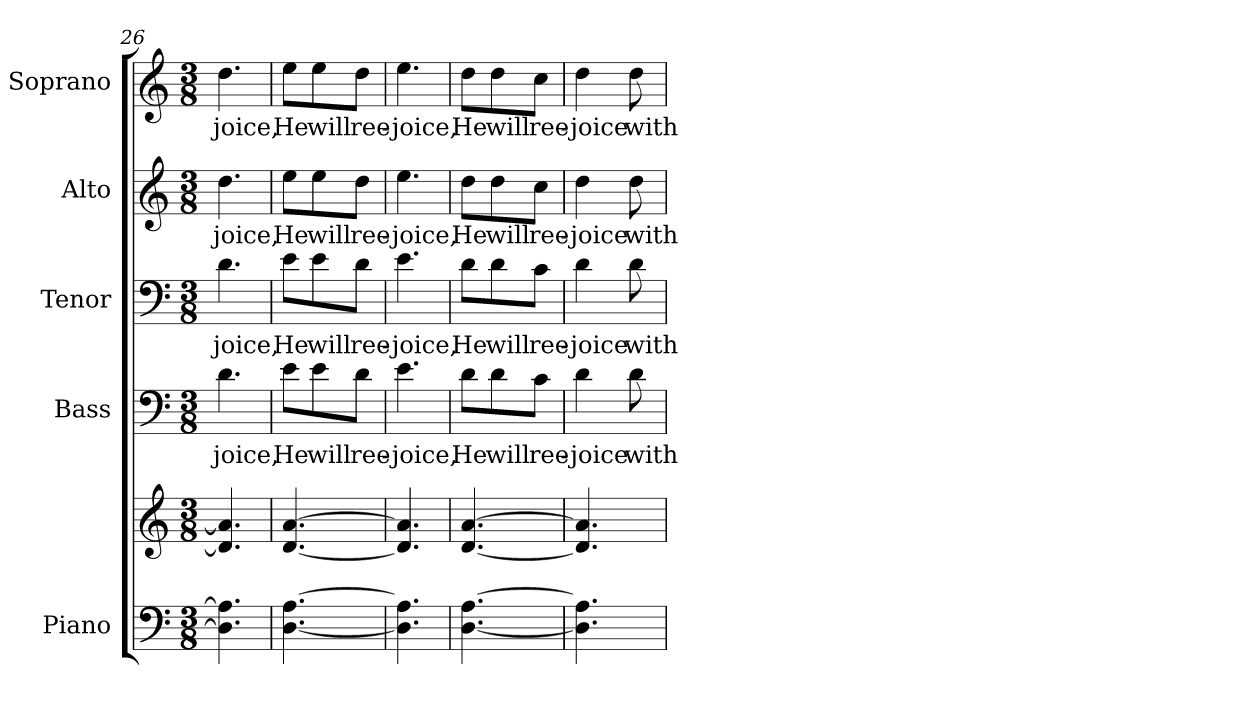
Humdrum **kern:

**kern	**kern	**kern	**text	**kern	**text	**kern	**text	**kern	**text
*part5	*part5	*part4	*part4	*part3	*part3	*part2	*part2	*part1	*part1
*staff6	*staff5	*staff4	*staff4	*staff3	*staff3	*staff2	*staff2	*staff1	*staff1
*I"Piano	*	*I"Bass	*	*I"Tenor	*	*I"Alto	*	*I"Soprano	*
*I'Pno.	*	*I'B.	*	*I'T.	*	*I'A.	*	*I'S.	*
!!LO:PB:g=z
*clefF4	*clefG2	*clefF4	*	*clefF4	*	*clefG2	*	*clefG2	*
*k[]	*k[]	*k[]	*	*k[]	*	*k[]	*	*k[]	*
*C:	*C:	*C:	*	*C:	*	*C:	*	*C:	*
*M3/8	*M3/8	*M3/8	*	*M3/8	*	*M3/8	*	*M3/8	*
=26	=26	=26	=26	=26	=26	=26	=26	=26	=26
!	!	!	!LO:LY:b:color=#000000	!	!	!	!	!	!
!	!	!	!	!	!LO:LY:b:color=#000000	!	!	!	!
!	!	!	!	!	!	!	!LO:LY:b:color=#000000	!	!
!	!	!	!	!	!	!	!	!	!LO:LY:b:color=#000000
4.Di\] 4.Ai]	4.di/] 4.ai]	4.di\	-joice,	4.di\	-joice,	4.ddi\	-joice,	4.ddi\	-joice,
=27	=27	=27	=27	=27	=27	=27	=27	=27	=27
!	!	!	!LO:LY:b:color=#000000	!	!	!	!	!	!
!	!	!	!	!	!LO:LY:b:color=#000000	!	!	!	!
!	!	!	!	!	!	!	!LO:LY:b:color=#000000	!	!
!	!	!	!	!	!	!	!	!	!LO:LY:b:color=#000000
[<4.Di\ [>4.Ai	[<4.di/ [>4.ai	8ei\L	He	8ei\L	He	8eei\L	He	8eei\L	He
!	!	!	!LO:LY:b:color=#000000	!	!	!	!	!	!
!	!	!	!	!	!LO:LY:b:color=#000000	!	!	!	!
!	!	!	!	!	!	!	!LO:LY:b:color=#000000	!	!
!	!	!	!	!	!	!	!	!	!LO:LY:b:color=#000000
.	.	8ei\	will	8ei\	will	8eei\	will	8eei\	will
!	!	!	!LO:LY:b:color=#000000	!	!	!	!	!	!
!	!	!	!	!	!LO:LY:b:color=#000000	!	!	!	!
!	!	!	!	!	!	!	!LO:LY:b:color=#000000	!	!
!	!	!	!	!	!	!	!	!	!LO:LY:b:color=#000000
.	.	8di\J	ree-	8di\J	ree-	8ddi\J	ree-	8ddi\J	ree-
=28	=28	=28	=28	=28	=28	=28	=28	=28	=28
!	!	!	!LO:LY:b:color=#000000	!	!	!	!	!	!
!	!	!	!	!	!LO:LY:b:color=#000000	!	!	!	!
!	!	!	!	!	!	!	!LO:LY:b:color=#000000	!	!
!	!	!	!	!	!	!	!	!	!LO:LY:b:color=#000000
4.Di\] 4.Ai]	4.di/] 4.ai]	4.ei\	-joice,	4.ei\	-joice,	4.eei\	-joice,	4.eei\	-joice,
=29	=29	=29	=29	=29	=29	=29	=29	=29	=29
!	!	!	!LO:LY:b:color=#000000	!	!	!	!	!	!
!	!	!	!	!	!LO:LY:b:color=#000000	!	!	!	!
!	!	!	!	!	!	!	!LO:LY:b:color=#000000	!	!
!	!	!	!	!	!	!	!	!	!LO:LY:b:color=#000000
[<4.Di\ [>4.Ai	[<4.di/ [>4.ai	8di\L	He	8di\L	He	8ddi\L	He	8ddi\L	He
!	!	!	!LO:LY:b:color=#000000	!	!	!	!	!	!
!	!	!	!	!	!LO:LY:b:color=#000000	!	!	!	!
!	!	!	!	!	!	!	!LO:LY:b:color=#000000	!	!
!	!	!	!	!	!	!	!	!	!LO:LY:b:color=#000000
.	.	8di\	will	8di\	will	8ddi\	will	8ddi\	will
!	!	!	!LO:LY:b:color=#000000	!	!	!	!	!	!
!	!	!	!	!	!LO:LY:b:color=#000000	!	!	!	!
!	!	!	!	!	!	!	!LO:LY:b:color=#000000	!	!
!	!	!	!	!	!	!	!	!	!LO:LY:b:color=#000000
.	.	8ci\J	ree-	8ci\J	ree-	8cci\J	ree-	8cci\J	ree-
=30	=30	=30	=30	=30	=30	=30	=30	=30	=30
!	!	!	!LO:LY:b:color=#000000	!	!	!	!	!	!
!	!	!	!	!	!LO:LY:b:color=#000000	!	!	!	!
!	!	!	!	!	!	!	!LO:LY:b:color=#000000	!	!
!	!	!	!	!	!	!	!	!	!LO:LY:b:color=#000000
4.Di\] 4.Ai]	4.di/] 4.ai]	4di\	-joice	4di\	-joice	4ddi\	-joice	4ddi\	-joice
!	!	!	!LO:LY:b:color=#000000	!	!	!	!	!	!
!	!	!	!	!	!LO:LY:b:color=#000000	!	!	!	!
!	!	!	!	!	!	!	!LO:LY:b:color=#000000	!	!
!	!	!	!	!	!	!	!	!	!LO:LY:b:color=#000000
.	.	8di\	with	8di\	with	8ddi\	with	8ddi\	with
=	=	=	=	=	=	=	=	=	=
*-	*-	*-	*-	*-	*-	*-	*-	*-	*-
